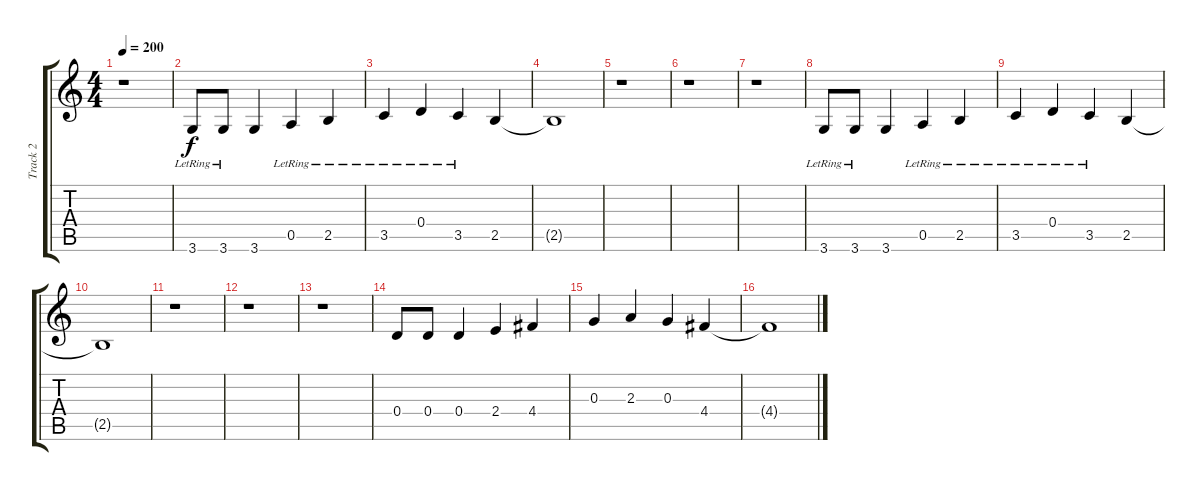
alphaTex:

\track ("Track 2" "Track 2") {instrument acousticguitarsteel}
\staff {score tabs}
\tuning (E4 B3 G3 D3 A2 E2) {hide}
\ts (4 4)
\tempo 200
\clef g2
\ks c
r.1{dy f} |
3.6{lr}.8 3.6{lr}.8 3.6.4 0.5{lr}.4 2.5{lr}.4 |
3.5{lr}.4 0.4{lr}.4 3.5{lr}.4 2.5.4 |
2.5{t}.1 |
r.1 |
r.1 |
r.1 |
3.6{lr}.8 3.6{lr}.8 3.6.4 0.5{lr}.4 2.5{lr}.4 |
3.5{lr}.4 0.4{lr}.4 3.5{lr}.4 2.5.4 |
2.5{t}.1 |
r.1 |
r.1 |
r.1 |
0.4.8 0.4.8 0.4.4 2.4.4 4.4.4 |
0.3.4 2.3.4 0.3.4 4.4.4 |
4.4{t}.1
